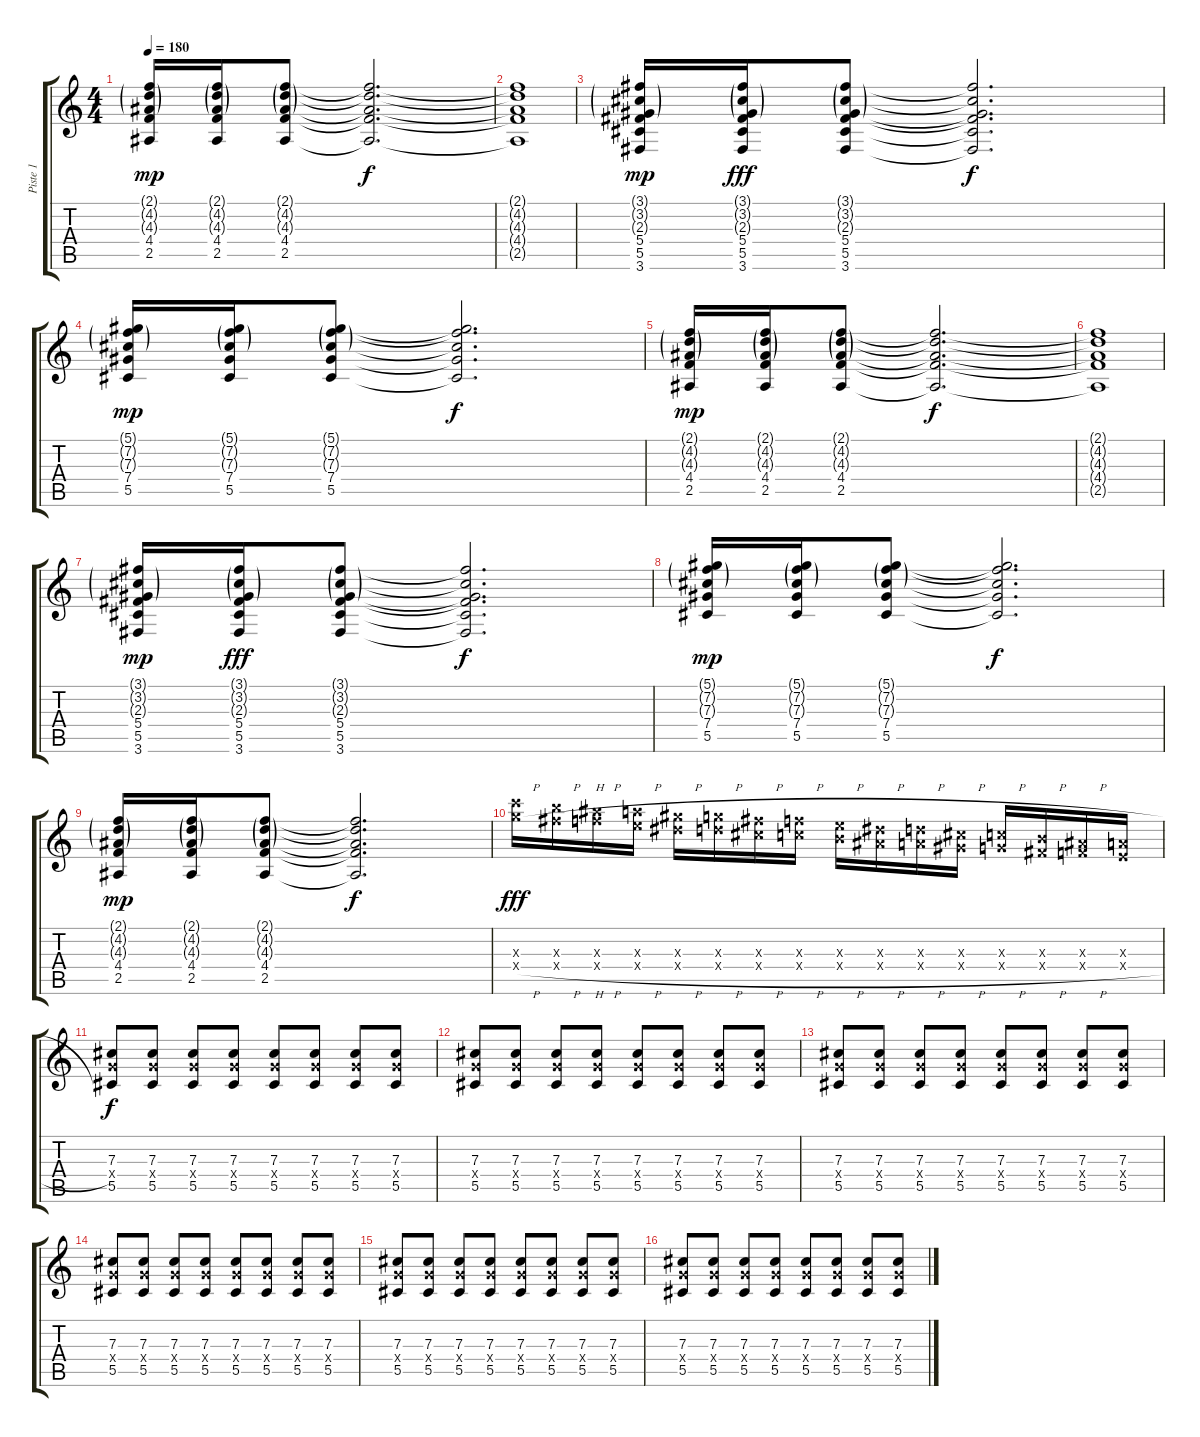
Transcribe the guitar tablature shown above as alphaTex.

\track ("Piste 1" "Piste 1") {instrument overdrivenguitar}
\staff {score tabs}
\tuning (Eb4 Bb3 Gb3 Db3 Ab2 Eb2) {hide}
\ts (4 4)
\tempo 180
\clef g2
\ks c
(2.1{g} 4.2{g} 4.3{g} 4.4 2.5).16{dy mp} (2.1{g} 4.2{g} 4.3{g} 4.4 2.5).16 (2.1{g} 4.2{g} 4.3{g} 4.4 2.5).8 (2.1{t} 4.2{t} 4.3{t} 4.4{t} 2.5{t}).2{d dy f} |
(2.1{t} 4.2{t} 4.3{t} 4.4{t} 2.5{t}).1 |
(3.1{g} 3.2{g} 2.3{g} 5.4 5.5 3.6).16{dy mp} (3.1{g} 3.2{g} 2.3{g} 5.4 5.5 3.6).16{dy fff} (3.1{g} 3.2{g} 2.3{g} 5.4 5.5 3.6).8 (3.1{t} 3.2{t} 2.3{t} 5.4{t} 5.5{t} 3.6{t}).2{d dy f} |
(5.1{g} 7.2{g} 7.3{g} 7.4 5.5).16{dy mp} (5.1{g} 7.2{g} 7.3{g} 7.4 5.5).16 (5.1{g} 7.2{g} 7.3{g} 7.4 5.5).8 (5.1{t} 7.2{t} 7.3{t} 7.4{t} 5.5{t}).2{d dy f} |
(2.1{g} 4.2{g} 4.3{g} 4.4 2.5).16{dy mp} (2.1{g} 4.2{g} 4.3{g} 4.4 2.5).16 (2.1{g} 4.2{g} 4.3{g} 4.4 2.5).8 (2.1{t} 4.2{t} 4.3{t} 4.4{t} 2.5{t}).2{d dy f} |
(2.1{t} 4.2{t} 4.3{t} 4.4{t} 2.5{t}).1 |
(3.1{g} 3.2{g} 2.3{g} 5.4 5.5 3.6).16{dy mp} (3.1{g} 3.2{g} 2.3{g} 5.4 5.5 3.6).16{dy fff} (3.1{g} 3.2{g} 2.3{g} 5.4 5.5 3.6).8 (3.1{t} 3.2{t} 2.3{t} 5.4{t} 5.5{t} 3.6{t}).2{d dy f} |
(5.1{g} 7.2{g} 7.3{g} 7.4 5.5).16{dy mp} (5.1{g} 7.2{g} 7.3{g} 7.4 5.5).16 (5.1{g} 7.2{g} 7.3{g} 7.4 5.5).8 (5.1{t} 7.2{t} 7.3{t} 7.4{t} 5.5{t}).2{d dy f} |
(2.1{g} 4.2{g} 4.3{g} 4.4 2.5).16{dy mp} (2.1{g} 4.2{g} 4.3{g} 4.4 2.5).16 (2.1{g} 4.2{g} 4.3{g} 4.4 2.5).8 (2.1{t} 4.2{t} 4.3{t} 4.4{t} 2.5{t}).2{d dy f} |
(18.3{x} 18.4{h x}).16{dy fff} (17.3{x} 17.4{h x}).16 (16.3{x} 16.4{h x}).16 (15.3{x} 15.4{h x}).16 (14.3{x} 14.4{h x}).16 (13.3{x} 13.4{h x}).16 (12.3{x} 12.4{h x}).16 (11.3{x} 11.4{h x}).16 (10.3{x} 10.4{h x}).16 (9.3{x} 9.4{h x}).16 (8.3{x} 8.4{h x}).16 (7.3{x} 7.4{h x}).16 (6.3{x} 6.4{h x}).16 (5.3{x} 5.4{h x}).16 (4.3{x} 4.4{h x}).16 (3.3{x} 3.4{h x}).16 |
(7.3 6.4{x} 5.5).8{dy f} (7.3 6.4{x} 5.5).8 (7.3 6.4{x} 5.5).8 (7.3 6.4{x} 5.5).8 (7.3 6.4{x} 5.5).8 (7.3 6.4{x} 5.5).8 (7.3 6.4{x} 5.5).8 (7.3 6.4{x} 5.5).8 |
(7.3 6.4{x} 5.5).8 (7.3 6.4{x} 5.5).8 (7.3 6.4{x} 5.5).8 (7.3 6.4{x} 5.5).8 (7.3 6.4{x} 5.5).8 (7.3 6.4{x} 5.5).8 (7.3 6.4{x} 5.5).8 (7.3 6.4{x} 5.5).8 |
(7.3 6.4{x} 5.5).8 (7.3 6.4{x} 5.5).8 (7.3 6.4{x} 5.5).8 (7.3 6.4{x} 5.5).8 (7.3 6.4{x} 5.5).8 (7.3 6.4{x} 5.5).8 (7.3 6.4{x} 5.5).8 (7.3 6.4{x} 5.5).8 |
(7.3 6.4{x} 5.5).8 (7.3 6.4{x} 5.5).8 (7.3 6.4{x} 5.5).8 (7.3 6.4{x} 5.5).8 (7.3 6.4{x} 5.5).8 (7.3 6.4{x} 5.5).8 (7.3 6.4{x} 5.5).8 (7.3 6.4{x} 5.5).8 |
(7.3 6.4{x} 5.5).8 (7.3 6.4{x} 5.5).8 (7.3 6.4{x} 5.5).8 (7.3 6.4{x} 5.5).8 (7.3 6.4{x} 5.5).8 (7.3 6.4{x} 5.5).8 (7.3 6.4{x} 5.5).8 (7.3 6.4{x} 5.5).8 |
(7.3 6.4{x} 5.5).8 (7.3 6.4{x} 5.5).8 (7.3 6.4{x} 5.5).8 (7.3 6.4{x} 5.5).8 (7.3 6.4{x} 5.5).8 (7.3 6.4{x} 5.5).8 (7.3 6.4{x} 5.5).8 (7.3 6.4{x} 5.5).8
